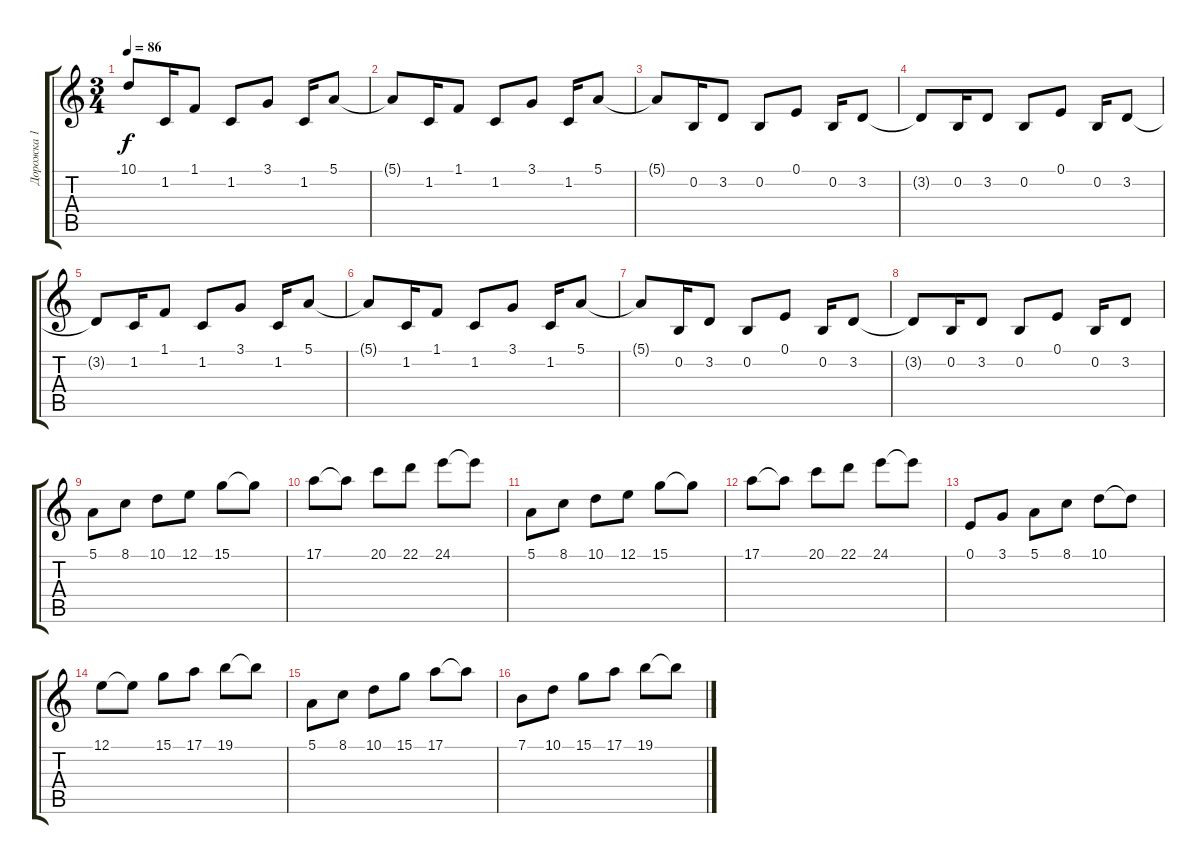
\track ("Дорожка 1" "Дорожка 1") {instrument musicbox}
\staff {score tabs}
\tuning (E4 B3 G3 D3 A2 E2) {hide}
\ts (3 4)
\tempo 86
\clef g2
\ks c
10.1{t}.8{dy f} 1.2.16 1.1.8 1.2.8 3.1.8 1.2.16 5.1.8 |
5.1{t}.8 1.2.16 1.1.8 1.2.8 3.1.8 1.2.16 5.1.8 |
5.1{t}.8 0.2.16 3.2.8 0.2.8 0.1.8 0.2.16 3.2.8 |
3.2{t}.8 0.2.16 3.2.8 0.2.8 0.1.8 0.2.16 3.2.8 |
3.2{t}.8 1.2.16 1.1.8 1.2.8 3.1.8 1.2.16 5.1.8 |
5.1{t}.8 1.2.16 1.1.8 1.2.8 3.1.8 1.2.16 5.1.8 |
5.1{t}.8 0.2.16 3.2.8 0.2.8 0.1.8 0.2.16 3.2.8 |
3.2{t}.8 0.2.16 3.2.8 0.2.8 0.1.8 0.2.16 3.2.8 |
5.1.8 8.1.8 10.1.8 12.1.8 15.1.8 15.1{t}.8 |
17.1.8 17.1{t}.8 20.1.8 22.1.8 24.1.8 24.1{t}.8 |
5.1.8 8.1.8 10.1.8 12.1.8 15.1.8 15.1{t}.8 |
17.1.8 17.1{t}.8 20.1.8 22.1.8 24.1.8 24.1{t}.8 |
0.1.8 3.1.8 5.1.8 8.1.8 10.1.8 10.1{t}.8 |
12.1.8 12.1{t}.8 15.1.8 17.1.8 19.1.8 19.1{t}.8 |
5.1.8 8.1.8 10.1.8 15.1.8 17.1.8 17.1{t}.8 |
7.1.8 10.1.8 15.1.8 17.1.8 19.1.8 19.1{t}.8
